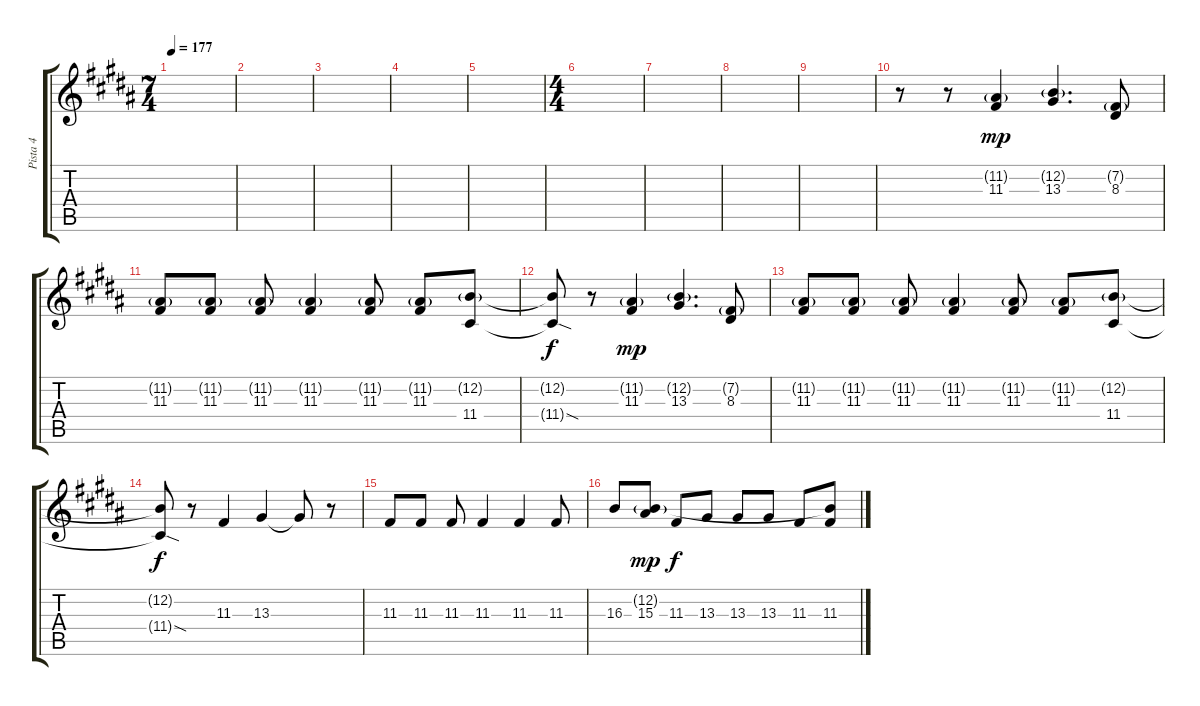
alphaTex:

\track ("Pista 4" "Pista 4") {instrument lead2sawtooth}
\staff {score tabs}
\tuning (E4 B3 G3 D3 A2 E2) {hide}
\ts (7 4)
\tempo 177
\clef g2
\ks g#minor
|
|
|
|
|
\ts (4 4)
|
|
|
|
r.8 r.8 (11.2{g} 11.3).4{dy mp} (12.2{g} 13.3).4{d} (7.2{g} 8.3).8 |
(11.2{g} 11.3).8 (11.2{g} 11.3).8 (11.2{g} 11.3).8 (11.2{g} 11.3).4 (11.2{g} 11.3).8 (11.2{g} 11.3).8 (12.2{g} 11.4).8 |
(12.2{t} 11.4{sod t}).8{dy f} r.8 (11.2{g} 11.3).4{dy mp} (12.2{g} 13.3).4{d} (7.2{g} 8.3).8 |
(11.2{g} 11.3).8 (11.2{g} 11.3).8 (11.2{g} 11.3).8 (11.2{g} 11.3).4 (11.2{g} 11.3).8 (11.2{g} 11.3).8 (12.2{g} 11.4).8 |
(12.2{t} 11.4{sod t}).8{dy f} r.8 11.3.4 13.3.4 13.3{t}.8 r.8 |
11.3.8 11.3.8 11.3.8 11.3.4 11.3.4 11.3.8 |
16.3.8 (12.2{g} 15.3).8{dy mp} 11.3.8{dy f} 13.3.8 13.3.8 13.3.8 11.3.8 (12.2{t} 11.3).8
